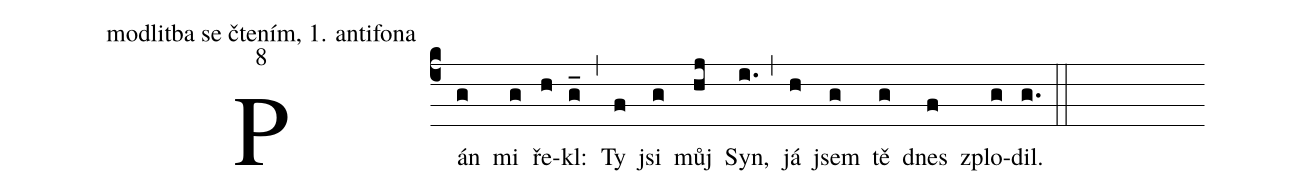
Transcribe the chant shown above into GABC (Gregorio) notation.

office-part: modlitba se čtením, 1. antifona;
mode: 8;
%%
(c4)
Pán(g) mi(g) ře(h)kl:(g_) (,)
Ty(f) jsi(g) můj(hj) Syn,(i.) (,)
já(h) jsem(g) tě(g) dnes(f) zplo(g)dil.(g.) (::)
